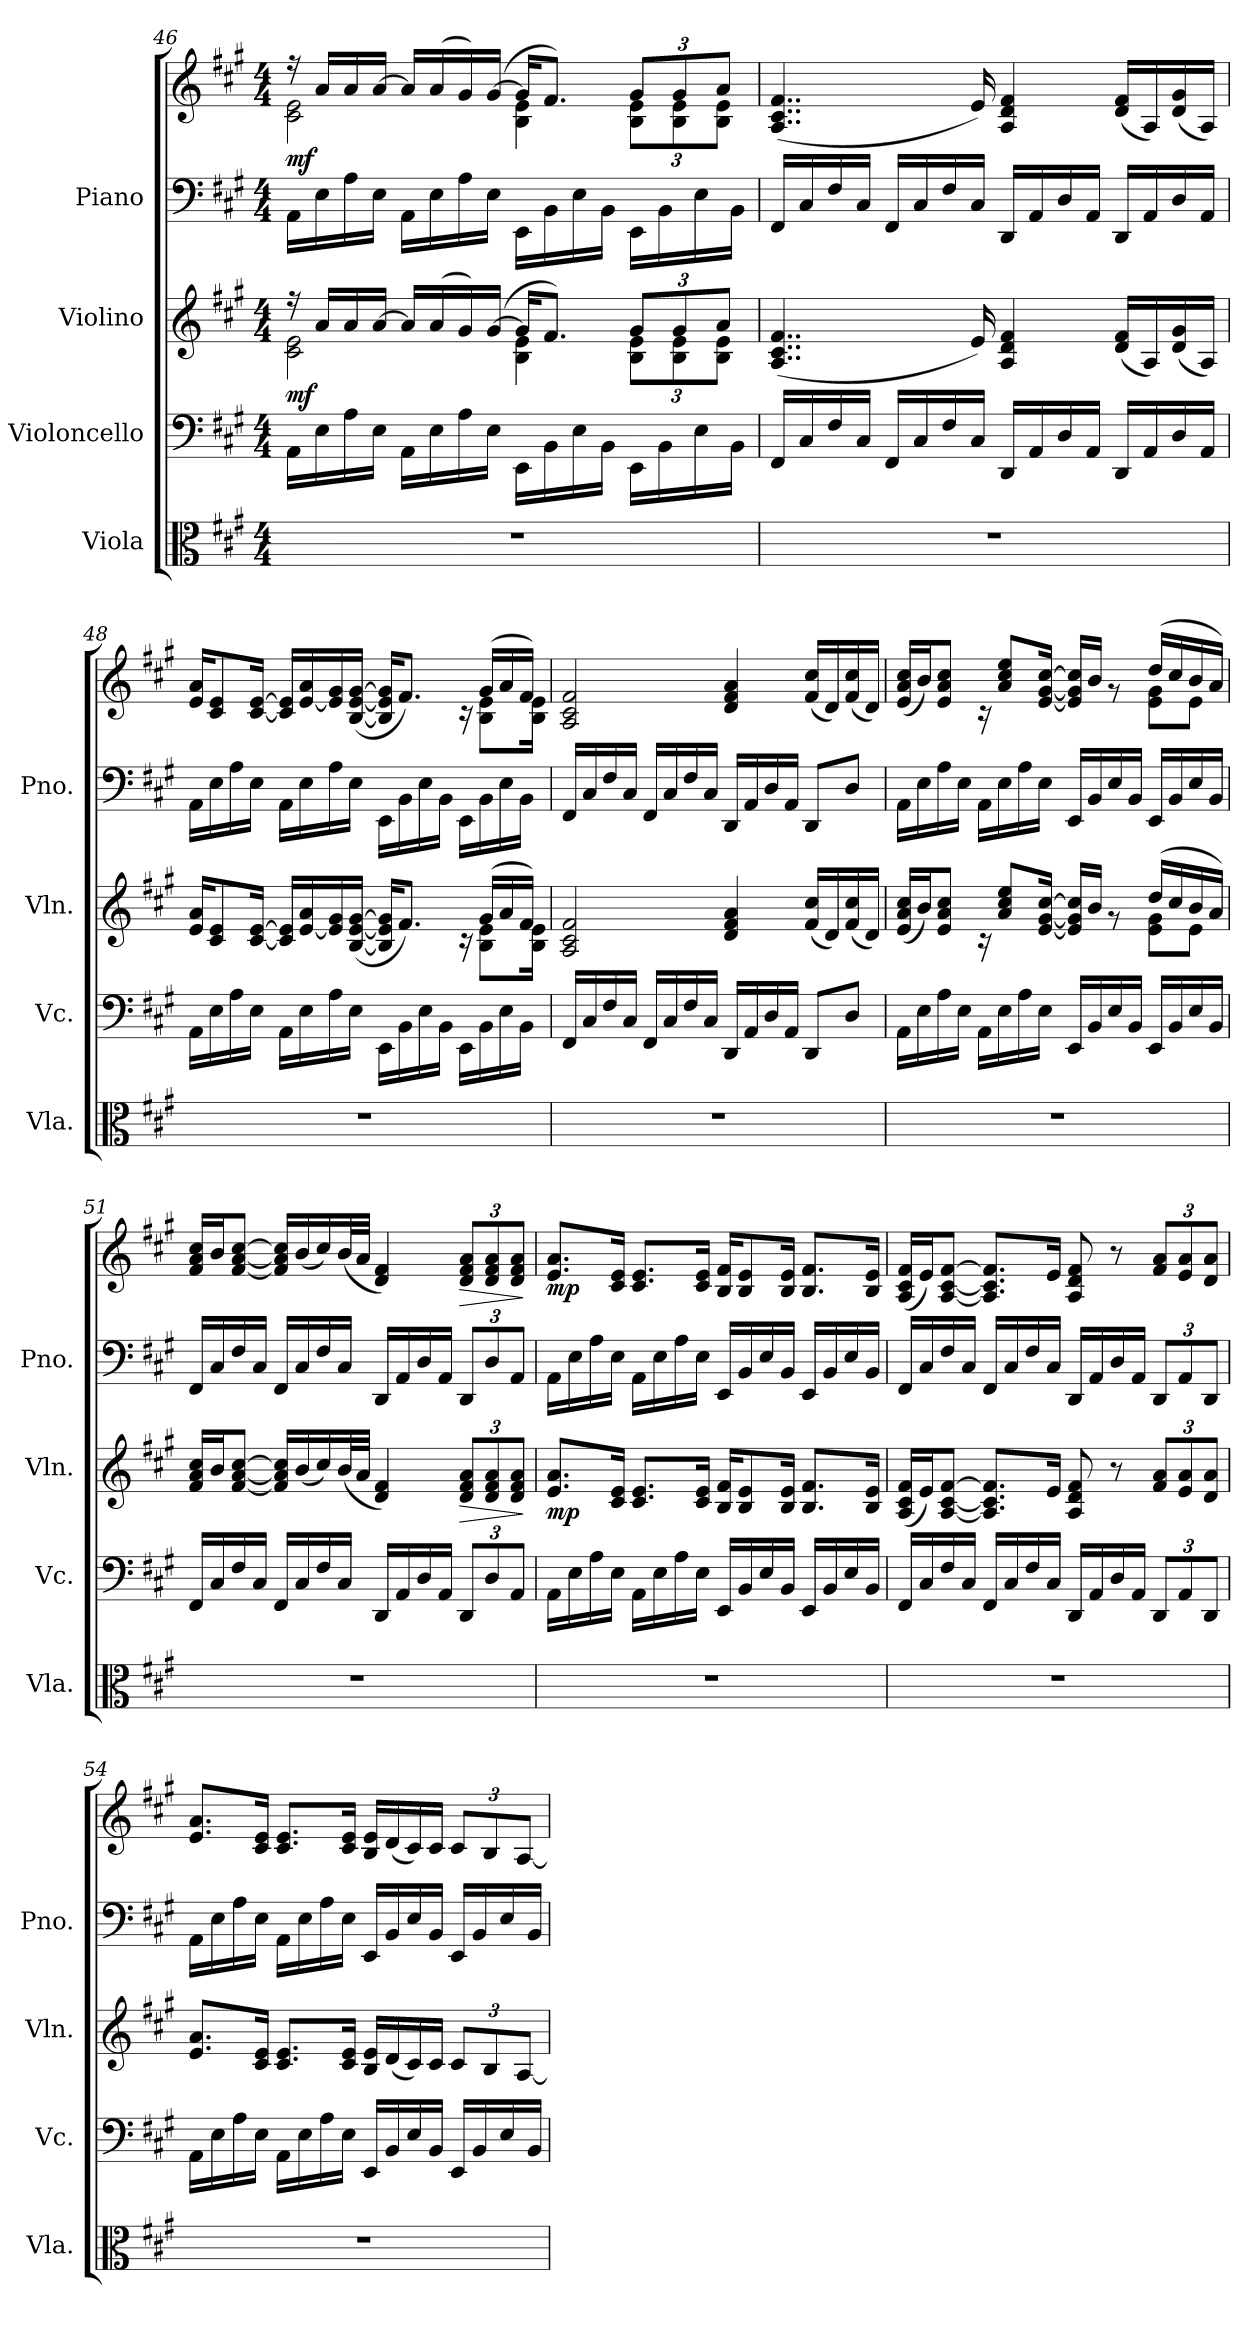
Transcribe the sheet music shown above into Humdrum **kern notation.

**kern	**kern	**kern	**dynam	**kern	**kern	**dynam
*part4	*part3	*part2	*part2	*part1	*part1	*part1
*staff5	*staff4	*staff3	*staff3	*staff2	*staff1	*staff1/2
*I"Viola	*I"Violoncello	*I"Violino	*	*I"Piano	*	*
*I'Vla.	*I'Vc.	*I'Vln.	*	*I'Pno.	*	*
*clefC3	*clefF4	*clefG2	*	*clefF4	*clefG2	*
*k[f#c#g#]	*k[f#c#g#]	*k[f#c#g#]	*	*k[f#c#g#]	*k[f#c#g#]	*
*M4/4	*M4/4	*M4/4	*	*M4/4	*M4/4	*
=46	=46	=46	=46	=46	=46	=46
*	*	*^	*	*	*^	*
!	!	!	!	!LO:DY:b	!	!	!	!LO:DY:b
1r	16AA\LL	16r	2c#\ 2e\	mf	16AA\LL	16r	2c#\ 2e\	mf
.	16E\	16a/LL	.	.	16E\	16a/LL	.	.
.	16A\	16a/	.	.	16A\	16a/	.	.
.	16E\JJ	[16a/JJ	.	.	16E\JJ	[16a/JJ	.	.
.	16AA\LL	16a/LL]	.	.	16AA\LL	16a/LL]	.	.
.	16E\	(16a/	.	.	16E\	(16a/	.	.
.	16A\	16g#/)	.	.	16A\	16g#/)	.	.
.	16E\JJ	([16g#/JJ	.	.	16E\JJ	([16g#/JJ	.	.
.	16EE\LL	16g#/KL]	4B\ 4e\	.	16EE\LL	16g#/KL]	4B\ 4e\	.
.	16BB\	8.f#/J)	.	.	16BB\	8.f#/J)	.	.
.	16E\	.	.	.	16E\	.	.	.
.	16BB\JJ	.	.	.	16BB\JJ	.	.	.
*	*	*Xbrackettup	*	*	*	*Xbrackettup	*	*
.	16EE\LL	12g#/L	12B\ 12e\L	.	16EE\LL	12g#/L	12B\ 12e\L	.
.	16BB\	.	.	.	16BB\	.	.	.
.	.	12g#/	12B\ 12e\	.	.	12g#/	12B\ 12e\	.
.	16E\	.	.	.	16E\	.	.	.
.	.	12a/J	12B\ 12e\J	.	.	12a/J	12B\ 12e\J	.
.	16BB\JJ	.	.	.	16BB\JJ	.	.	.
*	*	*v	*v	*	*	*v	*v	*
!!LO:LB:g=z
=47	=47	=47	=47	=47	=47	=47
1r	16FF#/LL	(4..A/ 4..c#/ 4..f#/	.	16FF#/LL	(4..A/ 4..c#/ 4..f#/	.
.	16C#/	.	.	16C#/	.	.
.	16F#/	.	.	16F#/	.	.
.	16C#/JJ	.	.	16C#/JJ	.	.
.	16FF#/LL	.	.	16FF#/LL	.	.
.	16C#/	.	.	16C#/	.	.
.	16F#/	.	.	16F#/	.	.
.	16C#/JJ	16e/)	.	16C#/JJ	16e/)	.
.	16DD/LL	4A/ 4d/ 4f#/	.	16DD/LL	4A/ 4d/ 4f#/	.
.	16AA/	.	.	16AA/	.	.
.	16D/	.	.	16D/	.	.
.	16AA/JJ	.	.	16AA/JJ	.	.
.	16DD/LL	(16d/ 16f#/LL	.	16DD/LL	(16d/ 16f#/LL	.
.	16AA/	16A/)	.	16AA/	16A/)	.
.	16D/	(16d/ 16g#/	.	16D/	(16d/ 16g#/	.
.	16AA/JJ	16A/JJ)	.	16AA/JJ	16A/JJ)	.
=48	=48	=48	=48	=48	=48	=48
*	*	*^	*	*	*^	*
1r	16AA\LL	16e/ 16a/KL	16ryy	.	16AA\LL	16e/ 16a/KL	16ryy	.
*	*	*v	*v	*	*	*v	*v	*
.	16E\	8c#/ 8e/	.	16E\	8c#/ 8e/	.
.	16A\	.	.	16A\	.	.
.	16E\JJ	[16c#/ [16e/Jk	.	16E\JJ	[16c#/ [16e/Jk	.
.	16AA\LL	16c#/] 16e/]LL	.	16AA\LL	16c#/] 16e/]LL	.
.	16E\	[16e/ 16a/	.	16E\	[16e/ 16a/	.
.	16A\	16e/] 16g#/	.	16A\	16e/] 16g#/	.
.	16E\JJ	([16B/ [16e/ [16g#/JJ	.	16E\JJ	([16B/ [16e/ [16g#/JJ	.
.	16EE\LL	16B/] 16e/] 16g#/]KL	.	16EE\LL	16B/] 16e/] 16g#/]KL	.
.	16BB\	8.f#/J)	.	16BB\	8.f#/J)	.
.	16E\	.	.	16E\	.	.
.	16BB\JJ	.	.	16BB\JJ	.	.
.	16EE\LL	16rc	.	16EE\LL	16rc	.
*	*	*^	*	*	*^	*
.	16BB\	(16g#/LL	8B\ 8e\L	.	16BB\	(16g#/LL	8B\ 8e\L	.
.	16E\	16a/	.	.	16E\	16a/	.	.
.	16BB\JJ	16f#/JJ)	16B\ 16e\Jk	.	16BB\JJ	16f#/JJ)	16B\ 16e\Jk	.
*	*	*v	*v	*	*	*v	*v	*
!!LO:PB:g=z
=49	=49	=49	=49	=49	=49	=49
1r	16FF#/LL	2A/ 2c#/ 2f#/	.	16FF#/LL	2A/ 2c#/ 2f#/	.
.	16C#/	.	.	16C#/	.	.
.	16F#/	.	.	16F#/	.	.
.	16C#/JJ	.	.	16C#/JJ	.	.
.	16FF#/LL	.	.	16FF#/LL	.	.
.	16C#/	.	.	16C#/	.	.
.	16F#/	.	.	16F#/	.	.
.	16C#/JJ	.	.	16C#/JJ	.	.
.	16DD/LL	4d/ 4f#/ 4a/	.	16DD/LL	4d/ 4f#/ 4a/	.
.	16AA/	.	.	16AA/	.	.
.	16D/	.	.	16D/	.	.
.	16AA/JJ	.	.	16AA/JJ	.	.
.	8DD/L	(16f#/ 16cc#/LL	.	8DD/L	(16f#/ 16cc#/LL	.
.	.	16d/)	.	.	16d/)	.
.	8D/J	(16f#/ 16cc#/	.	8D/J	(16f#/ 16cc#/	.
.	.	16d/JJ)	.	.	16d/JJ)	.
=50	=50	=50	=50	=50	=50	=50
*	*	*^	*	*	*^	*
1r	16AA\LL	(16e/ 16a/ 16cc#/LL	2.ryy	.	16AA\LL	(16e/ 16a/ 16cc#/LL	2.ryy	.
.	16E\	16b/J)	.	.	16E\	16b/J)	.	.
.	16A\	8e/ 8a/ 8cc#/J	.	.	16A\	8e/ 8a/ 8cc#/J	.	.
.	16E\JJ	.	.	.	16E\JJ	.	.	.
.	16AA\LL	16rc	.	.	16AA\LL	16rc	.	.
.	16E\	8a/ 8cc#/ 8ee/L	.	.	16E\	8a/ 8cc#/ 8ee/L	.	.
.	16A\	.	.	.	16A\	.	.	.
.	16E\JJ	[16e/ [16g#/ [16cc#/Jk	.	.	16E\JJ	[16e/ [16g#/ [16cc#/Jk	.	.
.	16EE/LL	16e/] 16g#/] 16cc#/]LL	.	.	16EE/LL	16e/] 16g#/] 16cc#/]LL	.	.
.	16BB/	16b/JJ	.	.	16BB/	16b/JJ	.	.
.	16E/	8rg	.	.	16E/	8rg	.	.
.	16BB/JJ	.	.	.	16BB/JJ	.	.	.
.	16EE/LL	(16dd/LL	8e\ 8g#\L	.	16EE/LL	(16dd/LL	8e\ 8g#\L	.
.	16BB/	16cc#/	.	.	16BB/	16cc#/	.	.
.	16E/	16b/	8e\J	.	16E/	16b/	8e\J	.
.	16BB/JJ	16a/JJ)	.	.	16BB/JJ	16a/JJ)	.	.
*	*	*v	*v	*	*	*v	*v	*
!!LO:LB:g=z
=51	=51	=51	=51	=51	=51	=51
1r	16FF#/LL	16f#/ 16a/ 16cc#/LL	.	16FF#/LL	16f#/ 16a/ 16cc#/LL	.
.	16C#/	16b/J	.	16C#/	16b/J	.
.	16F#/	[8f#/ [8a/ [8cc#/J	.	16F#/	[8f#/ [8a/ [8cc#/J	.
.	16C#/JJ	.	.	16C#/JJ	.	.
.	16FF#/LL	16f#/] 16a/] 16cc#/]LL	.	16FF#/LL	16f#/] 16a/] 16cc#/]LL	.
.	16C#/	(16b/	.	16C#/	(16b/	.
.	16F#/	16cc#/)	.	16F#/	16cc#/)	.
.	16C#/JJ	(32b/L	.	16C#/JJ	(32b/L	.
.	.	32a/JJJ	.	.	32a/JJJ	.
.	16DD/LL	4d/ 4f#/)	.	16DD/LL	4d/ 4f#/)	.
.	16AA/	.	.	16AA/	.	.
.	16D/	.	.	16D/	.	.
.	16AA/JJ	.	.	16AA/JJ	.	.
*	*Xbrackettup	*	*	*	*	*
!	!	!	!LO:HP:b	!	!	!
*	*	*	*	*Xbrackettup	*	*
!	!	!	!	!	!	!LO:HP:b
.	12DD/L	12d/ 12f#/ 12a/L	>	12DD/L	12d/ 12f#/ 12a/L	>
.	12D/	12d/ 12f#/ 12a/	.	12D/	12d/ 12f#/ 12a/	.
.	12AA/J	12d/ 12f#/ 12a/J	.	12AA/J	12d/ 12f#/ 12a/J	.
.	.	.	]	.	.	]
=52	=52	=52	=52	=52	=52	=52
!	!	!	!LO:DY:b	!	!	!LO:DY:b
1r	16AA\LL	8.e/ 8.a/L	mp	16AA\LL	8.e/ 8.a/L	mp
.	16E\	.	.	16E\	.	.
.	16A\	.	.	16A\	.	.
.	16E\JJ	16c#/ 16e/Jk	.	16E\JJ	16c#/ 16e/Jk	.
.	16AA\LL	8.c#/ 8.e/L	.	16AA\LL	8.c#/ 8.e/L	.
.	16E\	.	.	16E\	.	.
.	16A\	.	.	16A\	.	.
.	16E\JJ	16c#/ 16e/Jk	.	16E\JJ	16c#/ 16e/Jk	.
.	16EE/LL	16B/ 16f#/KL	.	16EE/LL	16B/ 16f#/KL	.
.	16BB/	8B/ 8e/	.	16BB/	8B/ 8e/	.
.	16E/	.	.	16E/	.	.
.	16BB/JJ	16B/ 16e/Jk	.	16BB/JJ	16B/ 16e/Jk	.
.	16EE/LL	8.B/ 8.f#/L	.	16EE/LL	8.B/ 8.f#/L	.
.	16BB/	.	.	16BB/	.	.
.	16E/	.	.	16E/	.	.
.	16BB/JJ	16B/ 16e/Jk	.	16BB/JJ	16B/ 16e/Jk	.
!!LO:PB:g=z
=53	=53	=53	=53	=53	=53	=53
1r	16FF#/LL	(>16A/ 16c#/ 16f#/LL	.	16FF#/LL	(>16A/ 16c#/ 16f#/LL	.
.	16C#/	16e/J)	.	16C#/	16e/J)	.
.	16F#/	[8A/ [8c#/ [8f#/J	.	16F#/	[8A/ [8c#/ [8f#/J	.
.	16C#/JJ	.	.	16C#/JJ	.	.
.	16FF#/LL	8.A/] 8.c#/] 8.f#/]L	.	16FF#/LL	8.A/] 8.c#/] 8.f#/]L	.
.	16C#/	.	.	16C#/	.	.
.	16F#/	.	.	16F#/	.	.
.	16C#/JJ	16e/Jk	.	16C#/JJ	16e/Jk	.
.	16DD/LL	8A/ 8d/ 8f#/	.	16DD/LL	8A/ 8d/ 8f#/	.
.	16AA/	.	.	16AA/	.	.
.	16D/	8r	.	16D/	8r	.
.	16AA/JJ	.	.	16AA/JJ	.	.
.	12DD/L	12f#/ 12a/L	.	12DD/L	12f#/ 12a/L	.
.	12AA/	12e/ 12a/	.	12AA/	12e/ 12a/	.
.	12DD/J	12d/ 12a/J	.	12DD/J	12d/ 12a/J	.
=54	=54	=54	=54	=54	=54	=54
1r	16AA\LL	8.e/ 8.a/L	.	16AA\LL	8.e/ 8.a/L	.
.	16E\	.	.	16E\	.	.
.	16A\	.	.	16A\	.	.
.	16E\JJ	16c#/ 16e/Jk	.	16E\JJ	16c#/ 16e/Jk	.
.	16AA\LL	8.c#/ 8.e/L	.	16AA\LL	8.c#/ 8.e/L	.
.	16E\	.	.	16E\	.	.
.	16A\	.	.	16A\	.	.
.	16E\JJ	16c#/ 16e/Jk	.	16E\JJ	16c#/ 16e/Jk	.
.	16EE/LL	16B/ 16e/LL	.	16EE/LL	16B/ 16e/LL	.
.	16BB/	(16d/	.	16BB/	(16d/	.
.	16E/	16c#/)	.	16E/	16c#/)	.
.	16BB/JJ	16c#/JJ	.	16BB/JJ	16c#/JJ	.
.	16EE/LL	12c#/L	.	16EE/LL	12c#/L	.
.	16BB/	.	.	16BB/	.	.
.	.	12B/	.	.	12B/	.
.	16E/	.	.	16E/	.	.
.	.	[12A/J	.	.	[12A/J	.
.	16BB/JJ	.	.	16BB/JJ	.	.
=	=	=	=	=	=	=
*-	*-	*-	*-	*-	*-	*-
